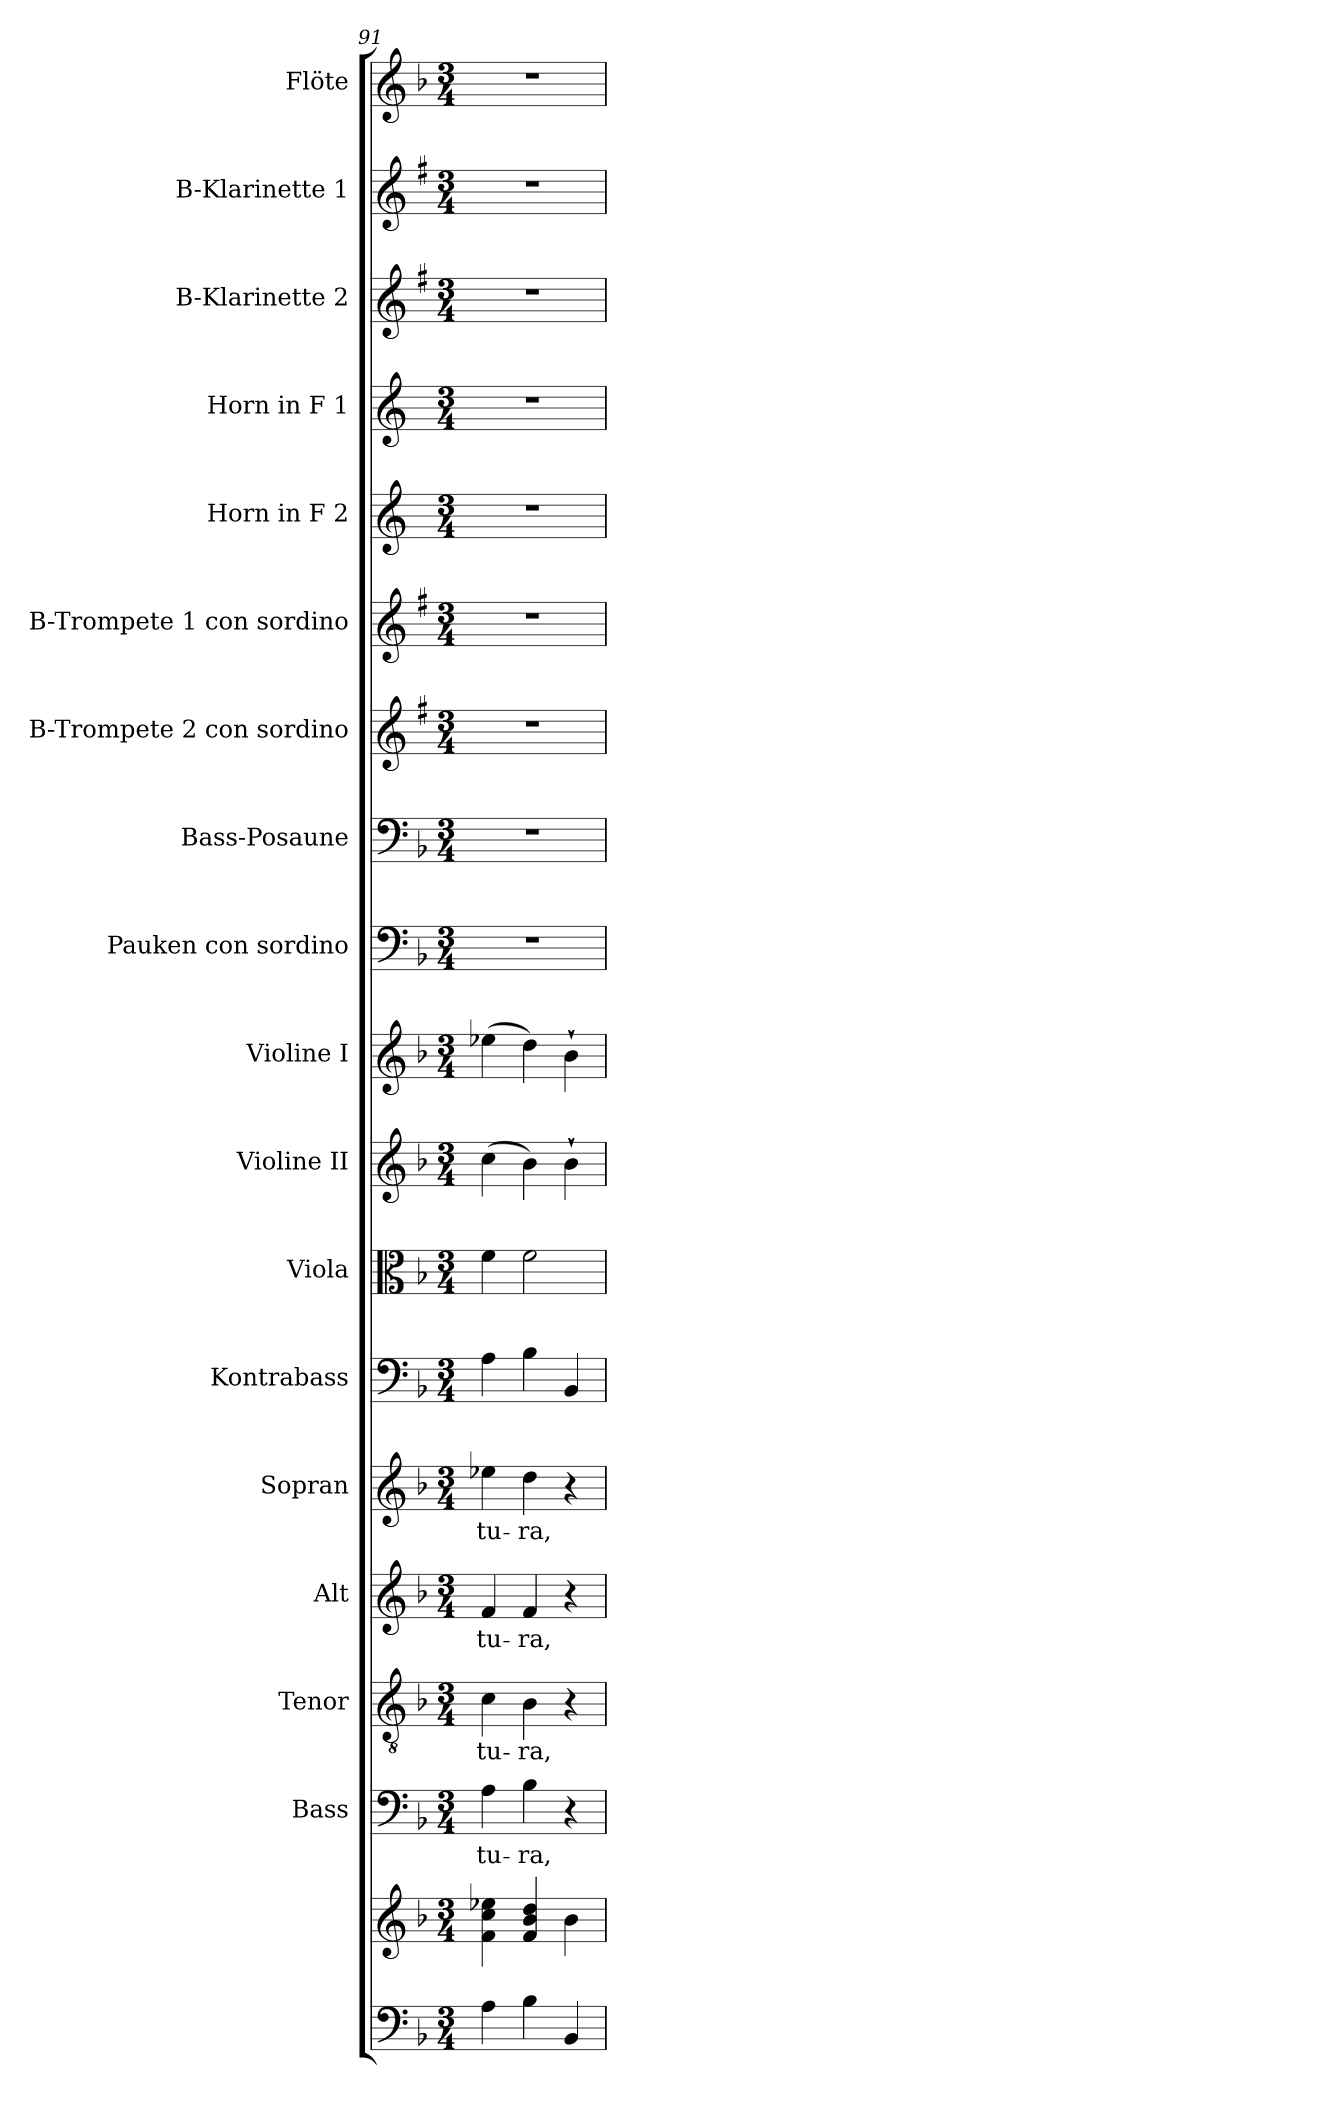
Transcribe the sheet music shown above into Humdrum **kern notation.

**kern	**kern	**kern	**text	**kern	**text	**kern	**text	**kern	**text	**kern	**kern	**kern	**kern	**kern	**kern	**kern	**kern	**kern	**kern	**kern	**kern	**kern
*part18	*part18	*part17	*part17	*part16	*part16	*part15	*part15	*part14	*part14	*part13	*part12	*part11	*part10	*part9	*part8	*part7	*part6	*part5	*part4	*part3	*part2	*part1
*staff19	*staff18	*staff17	*staff17	*staff16	*staff16	*staff15	*staff15	*staff14	*staff14	*staff13	*staff12	*staff11	*staff10	*staff9	*staff8	*staff7	*staff6	*staff5	*staff4	*staff3	*staff2	*staff1
*	*	*I"Bass	*	*I"Tenor	*	*I"Alt	*	*I"Sopran	*	*I"Kontrabass	*I"Viola	*I"Violine II	*I"Violine I	*I"Pauken con sordino	*I"Bass-Posaune	*I"B-Trompete 2 con sordino	*I"B-Trompete 1 con sordino	*I"Horn in F 2	*I"Horn in F 1	*I"B-Klarinette 2	*I"B-Klarinette 1	*I"Flöte
*	*	*I'B.	*	*I'T.	*	*I'A.	*	*I'S.	*	*I'Kb.	*I'Vla.	*I'Vl. II	*I'Vl. I	*I'Pk.	*I'B. Pos.	*I'B Trp. 2	*I'B Trp. 1	*	*	*I'B Kl. 2	*I'B Kl. 1	*I'Fl.
*clefF4	*clefG2	*clefF4	*	*clefGv2	*	*clefG2	*	*clefG2	*	*clefF4	*clefC3	*clefG2	*clefG2	*clefF4	*clefF4	*clefG2	*clefG2	*clefG2	*clefG2	*clefG2	*clefG2	*clefG2
*	*	*	*	*	*	*	*	*	*	*ITrd7c12	*	*	*	*	*	*ITrd1c2	*ITrd1c2	*ITrd4c7	*ITrd4c7	*ITrd1c2	*ITrd1c2	*
*k[b-]	*k[b-]	*k[b-]	*	*k[b-]	*	*k[b-]	*	*k[b-]	*	*k[b-]	*k[b-]	*k[b-]	*k[b-]	*k[b-]	*k[b-]	*k[b-]	*k[b-]	*k[b-]	*k[b-]	*k[b-]	*k[b-]	*k[b-]
*F:	*F:	*F:	*	*F:	*	*F:	*	*F:	*	*F:	*F:	*F:	*F:	*F:	*F:	*F:	*F:	*F:	*F:	*F:	*F:	*F:
*M3/4	*M3/4	*M3/4	*	*M3/4	*	*M3/4	*	*M3/4	*	*M3/4	*M3/4	*M3/4	*M3/4	*M3/4	*M3/4	*M3/4	*M3/4	*M3/4	*M3/4	*M3/4	*M3/4	*M3/4
=91	=91	=91	=91	=91	=91	=91	=91	=91	=91	=91	=91	=91	=91	=91	=91	=91	=91	=91	=91	=91	=91	=91
!	!	!	!LO:LY:b	!	!LO:LY:b	!	!LO:LY:b	!	!LO:LY:b	!	!	!	!	!	!	!	!	!	!	!	!	!
4A\	4f\ 4cc\ 4ee-X\	4A\	-tu-	4c\	-tu-	4f/	-tu-	4ee-X\	-tu-	4AA\	4f\	(>4cc\	(>4ee-X\	2.r	2.r	2.r	2.r	2.r	2.r	2.r	2.r	2.r
!	!	!	!LO:LY:b	!	!LO:LY:b	!	!LO:LY:b	!	!LO:LY:b	!	!	!	!	!	!	!	!	!	!	!	!	!
4B-\	4f/ 4b-/ 4dd/	4B-\	-ra,	4B-\	-ra,	4f/	-ra,	4dd\	-ra,	4BB-\	2f\	4b-\)	4dd\)	.	.	.	.	.	.	.	.	.
4BB-/	4b-\	4r	.	4r	.	4r	.	4r	.	4BBB-/	.	4b-`>\	4b-`>\	.	.	.	.	.	.	.	.	.
=	=	=	=	=	=	=	=	=	=	=	=	=	=	=	=	=	=	=	=	=	=	=
*-	*-	*-	*-	*-	*-	*-	*-	*-	*-	*-	*-	*-	*-	*-	*-	*-	*-	*-	*-	*-	*-	*-
